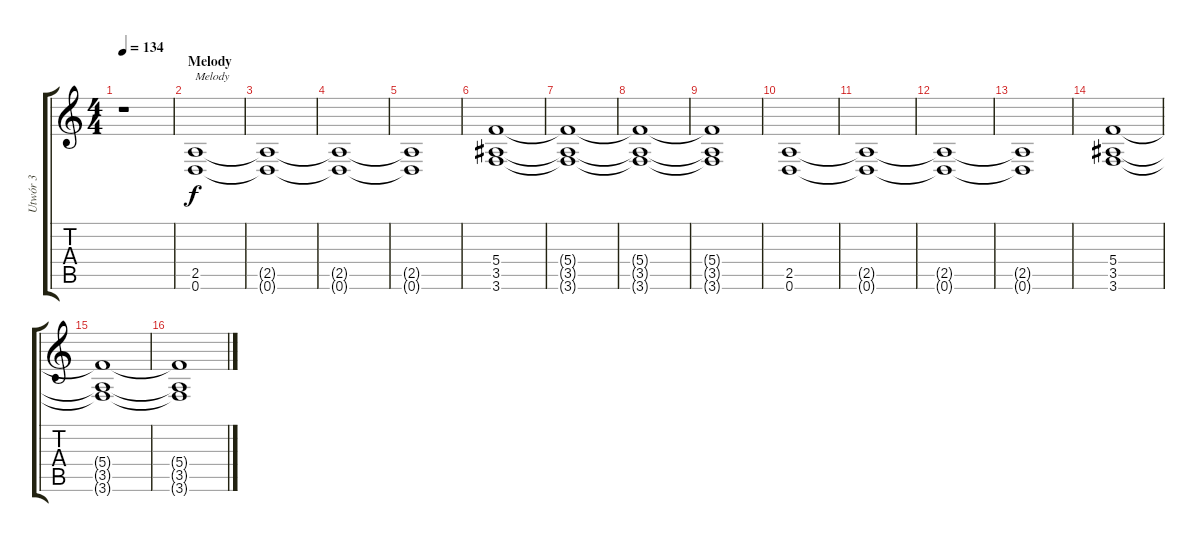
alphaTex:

\track ("Utwór 3" "Utwór 3") {instrument distortionguitar}
\staff {score tabs}
\tuning (D4 A3 F3 C3 G2 D2) {hide}
\ts (4 4)
\tempo 134
\clef g2
\ks c
r.1{dy f} |
\section ("" "Melody")
(2.5 0.6).1{txt "Melody"} |
(2.5{t} 0.6{t}).1 |
(2.5{t} 0.6{t}).1 |
(2.5{t} 0.6{t}).1 |
(5.4 3.5 3.6).1 |
(5.4{t} 3.5{t} 3.6{t}).1 |
(5.4{t} 3.5{t} 3.6{t}).1 |
(5.4{t} 3.5{t} 3.6{t}).1 |
(2.5 0.6).1 |
(2.5{t} 0.6{t}).1 |
(2.5{t} 0.6{t}).1 |
(2.5{t} 0.6{t}).1 |
(5.4 3.5 3.6).1 |
(5.4{t} 3.5{t} 3.6{t}).1 |
(5.4{t} 3.5{t} 3.6{t}).1
